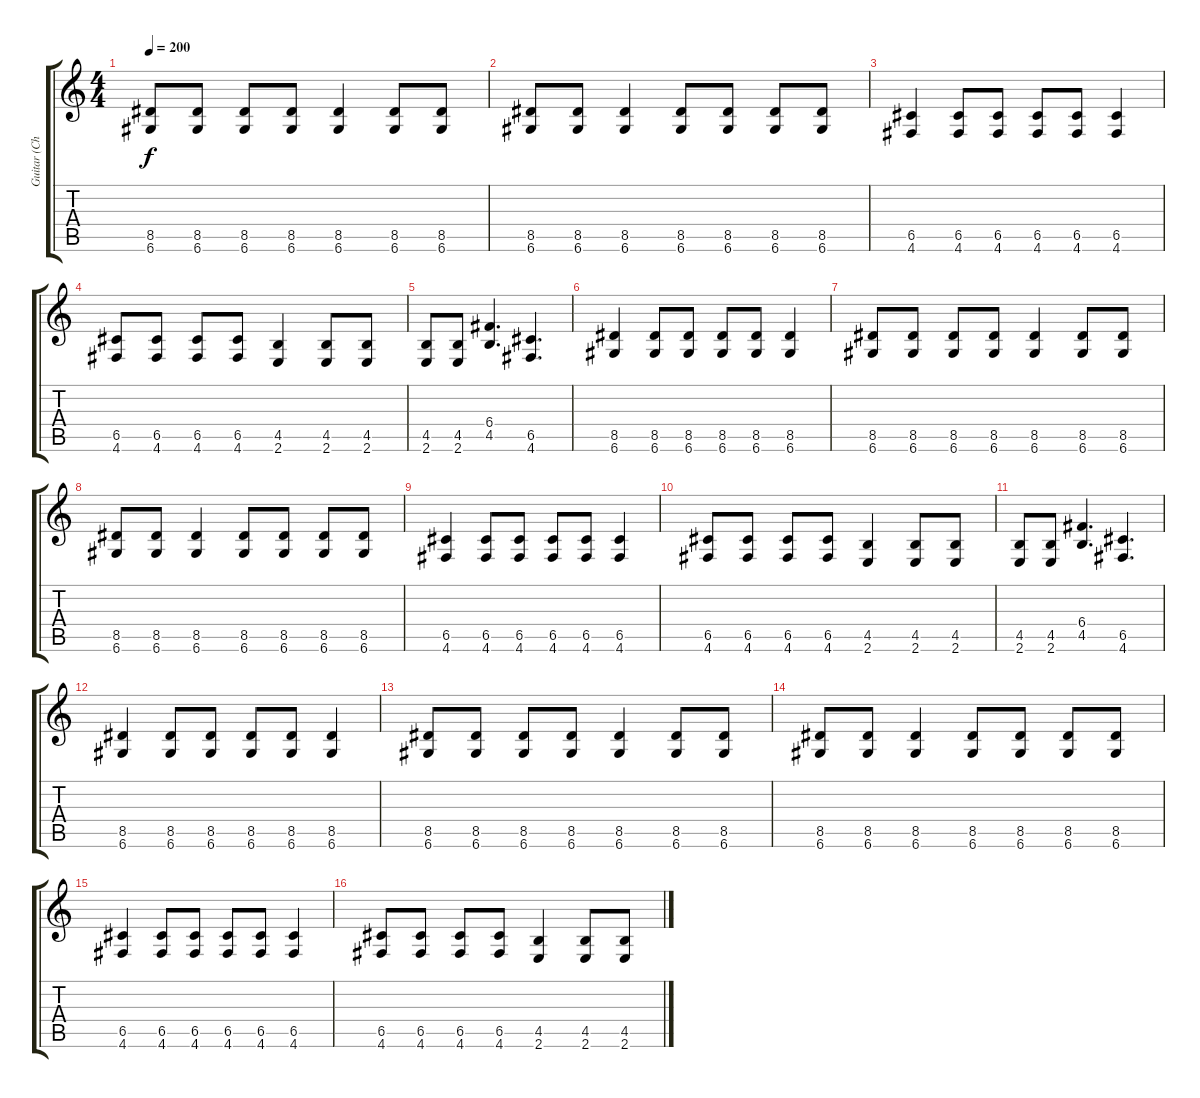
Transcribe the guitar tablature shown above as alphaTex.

\track ("Guitar (Chord)" "Guitar (Ch") {instrument distortionguitar}
\staff {score tabs}
\tuning (D4 A3 F3 C3 G2 D2) {hide}
\ts (4 4)
\tempo 200
\clef g2
\ks c
(8.5 6.6).8{dy f} (8.5 6.6).8 (8.5 6.6).8 (8.5 6.6).8 (8.5 6.6).4 (8.5 6.6).8 (8.5 6.6).8 |
(8.5 6.6).8 (8.5 6.6).8 (8.5 6.6).4 (8.5 6.6).8 (8.5 6.6).8 (8.5 6.6).8 (8.5 6.6).8 |
(6.5 4.6).4 (6.5 4.6).8 (6.5 4.6).8 (6.5 4.6).8 (6.5 4.6).8 (6.5 4.6).4 |
(6.5 4.6).8 (6.5 4.6).8 (6.5 4.6).8 (6.5 4.6).8 (4.5 2.6).4 (4.5 2.6).8 (4.5 2.6).8 |
(4.5 2.6).8 (4.5 2.6).8 (6.4 4.5).4{d} (6.5 4.6).4{d} |
(8.5 6.6).4 (8.5 6.6).8 (8.5 6.6).8 (8.5 6.6).8 (8.5 6.6).8 (8.5 6.6).4 |
(8.5 6.6).8 (8.5 6.6).8 (8.5 6.6).8 (8.5 6.6).8 (8.5 6.6).4 (8.5 6.6).8 (8.5 6.6).8 |
(8.5 6.6).8 (8.5 6.6).8 (8.5 6.6).4 (8.5 6.6).8 (8.5 6.6).8 (8.5 6.6).8 (8.5 6.6).8 |
(6.5 4.6).4 (6.5 4.6).8 (6.5 4.6).8 (6.5 4.6).8 (6.5 4.6).8 (6.5 4.6).4 |
(6.5 4.6).8 (6.5 4.6).8 (6.5 4.6).8 (6.5 4.6).8 (4.5 2.6).4 (4.5 2.6).8 (4.5 2.6).8 |
(4.5 2.6).8 (4.5 2.6).8 (6.4 4.5).4{d} (6.5 4.6).4{d} |
(8.5 6.6).4 (8.5 6.6).8 (8.5 6.6).8 (8.5 6.6).8 (8.5 6.6).8 (8.5 6.6).4 |
(8.5 6.6).8 (8.5 6.6).8 (8.5 6.6).8 (8.5 6.6).8 (8.5 6.6).4 (8.5 6.6).8 (8.5 6.6).8 |
(8.5 6.6).8 (8.5 6.6).8 (8.5 6.6).4 (8.5 6.6).8 (8.5 6.6).8 (8.5 6.6).8 (8.5 6.6).8 |
(6.5 4.6).4 (6.5 4.6).8 (6.5 4.6).8 (6.5 4.6).8 (6.5 4.6).8 (6.5 4.6).4 |
(6.5 4.6).8 (6.5 4.6).8 (6.5 4.6).8 (6.5 4.6).8 (4.5 2.6).4 (4.5 2.6).8 (4.5 2.6).8
